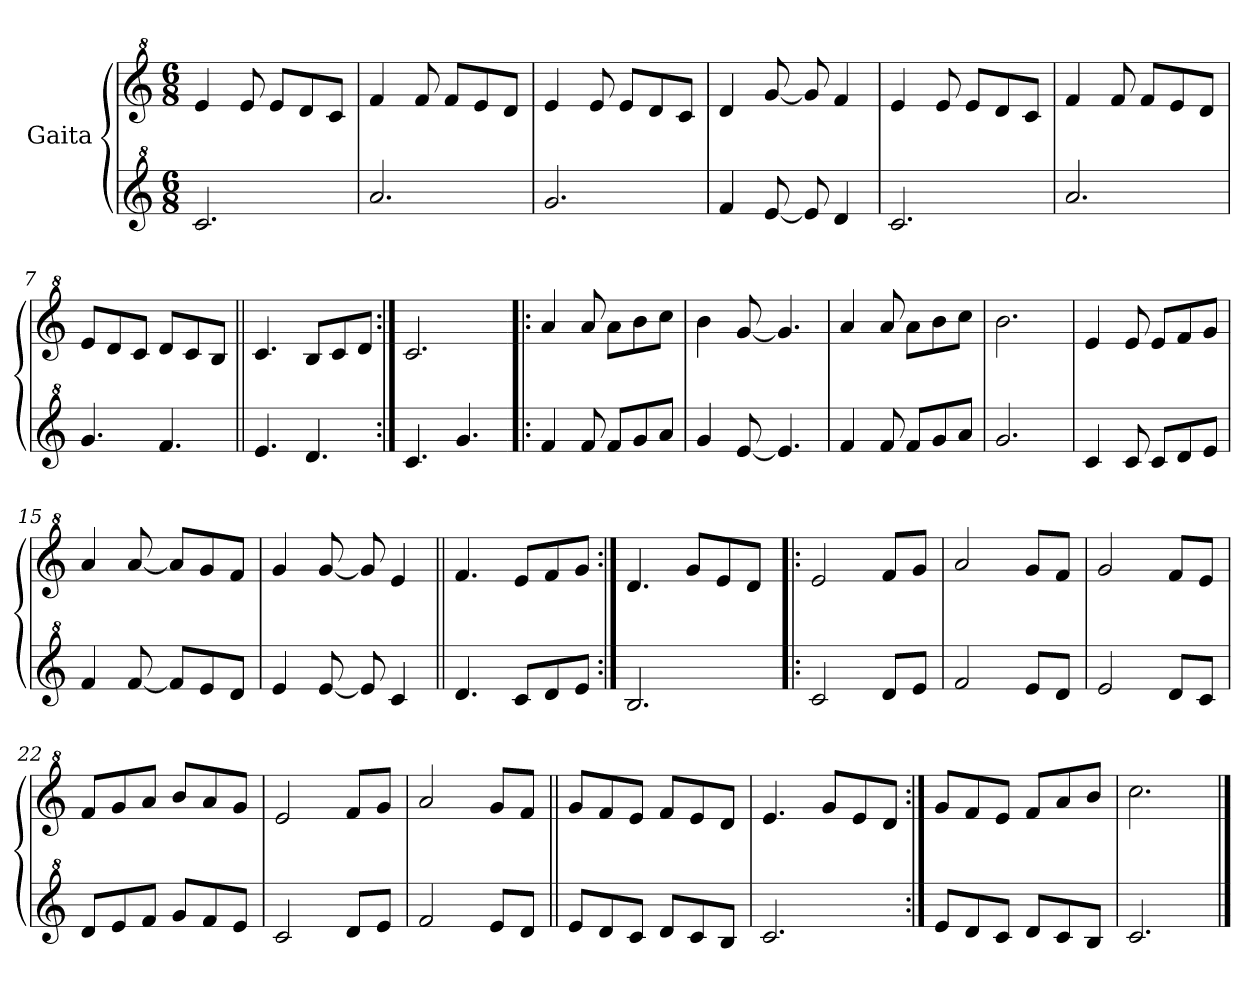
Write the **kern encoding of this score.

**kern	**kern
*part2	*part1
*staff2	*staff1
*I"Gaita	*I"Gaita
*clefG^2	*clefG^2
*k[]	*k[]
*M6/8	*M6/8
*MM183	*MM183
=1	=1
2.cc/	4ee/
.	8ee/
.	8ee/L
.	8dd/
.	8cc/J
=2	=2
2.aa/	4ff/
.	8ff/
.	8ff/L
.	8ee/
.	8dd/J
=3	=3
2.gg/	4ee/
.	8ee/
.	8ee/L
.	8dd/
.	8cc/J
=4	=4
4ff/	4dd/
[8ee/	[8gg/
8ee/]	8gg/]
4dd/	4ff/
=5	=5
2.cc/	4ee/
.	8ee/
.	8ee/L
.	8dd/
.	8cc/J
=6	=6
2.aa/	4ff/
.	8ff/
.	8ff/L
.	8ee/
.	8dd/J
!!LO:LB:g=z
=7	=7
4.gg/	8ee/L
.	8dd/
.	8cc/J
4.ff/	8dd/L
.	8cc/
.	8b/J
=8||	=8||
4.ee/	4.cc/
4.dd/	8b/L
.	8cc/
.	8dd/J
=9:|!	=9:|!
4.cc/	2.cc/
4.gg/	.
=10!|:	=10!|:
4ff/	4aa/
8ff/	8aa/
8ff/L	8aa\L
8gg/	8bb\
8aa/J	8ccc\J
=11	=11
4gg/	4bb\
[8ee/	[8gg/
4.ee/]	4.gg/]
=12	=12
4ff/	4aa/
8ff/	8aa/
8ff/L	8aa\L
8gg/	8bb\
8aa/J	8ccc\J
=13	=13
2.gg/	2.bb\
!!LO:LB:g=z
=14	=14
4cc/	4ee/
8cc/	8ee/
8cc/L	8ee/L
8dd/	8ff/
8ee/J	8gg/J
=15	=15
4ff/	4aa/
[8ff/	[8aa/
8ff/L]	8aa/L]
8ee/	8gg/
8dd/J	8ff/J
=16	=16
4ee/	4gg/
[8ee/	[8gg/
8ee/]	8gg/]
4cc/	4ee/
=17||	=17||
4.dd/	4.ff/
8cc/L	8ee/L
8dd/	8ff/
8ee/J	8gg/J
=18:|!	=18:|!
2.b/	4.dd/
.	8gg/L
.	8ee/
.	8dd/J
=19!|:	=19!|:
2cc/	2ee/
8dd/L	8ff/L
8ee/J	8gg/J
=20	=20
2ff/	2aa/
8ee/L	8gg/L
8dd/J	8ff/J
!!LO:LB:g=z
=21	=21
2ee/	2gg/
8dd/L	8ff/L
8cc/J	8ee/J
=22	=22
8dd/L	8ff/L
8ee/	8gg/
8ff/J	8aa/J
8gg/L	8bb/L
8ff/	8aa/
8ee/J	8gg/J
=23	=23
2cc/	2ee/
8dd/L	8ff/L
8ee/J	8gg/J
=24	=24
2ff/	2aa/
8ee/L	8gg/L
8dd/J	8ff/J
=25||	=25||
8ee/L	8gg/L
8dd/	8ff/
8cc/J	8ee/J
8dd/L	8ff/L
8cc/	8ee/
8b/J	8dd/J
=26	=26
2.cc/	4.ee/
.	8gg/L
.	8ee/
.	8dd/J
=27:|!	=27:|!
8ee/L	8gg/L
8dd/	8ff/
8cc/J	8ee/J
8dd/L	8ff/L
8cc/	8aa/
8b/J	8bb/J
!!LO:LB:g=z
=28	=28
2.cc/	2.ccc\
==	==
*-	*-
